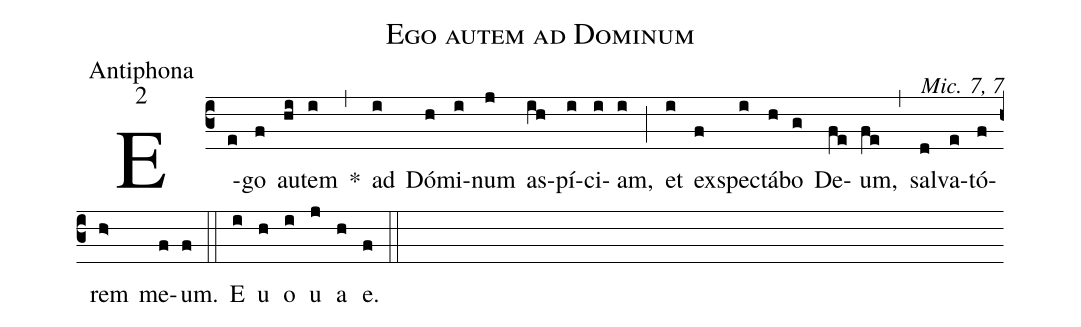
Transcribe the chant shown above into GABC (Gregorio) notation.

name:Ego autem ad Dominum;
office-part:Antiphona;
mode:2;
commentary:Mic. 7, 7;
%%
(c3) E(e)go(f) au(hi)tem(i) *(,) ad(i) Dó(h)mi(i)num(j) as(ih)pí(i)ci(i)am,(i) (;) et(i) ex(f)spec(i)tá(h)bo(g) De(fe)um,(fe) (,) sal(d)va(e)tó(f)rem(h>) me(f)um.(f) (::) E(i) u(h) o(i) u(j) a(h) e.(f) (::)
